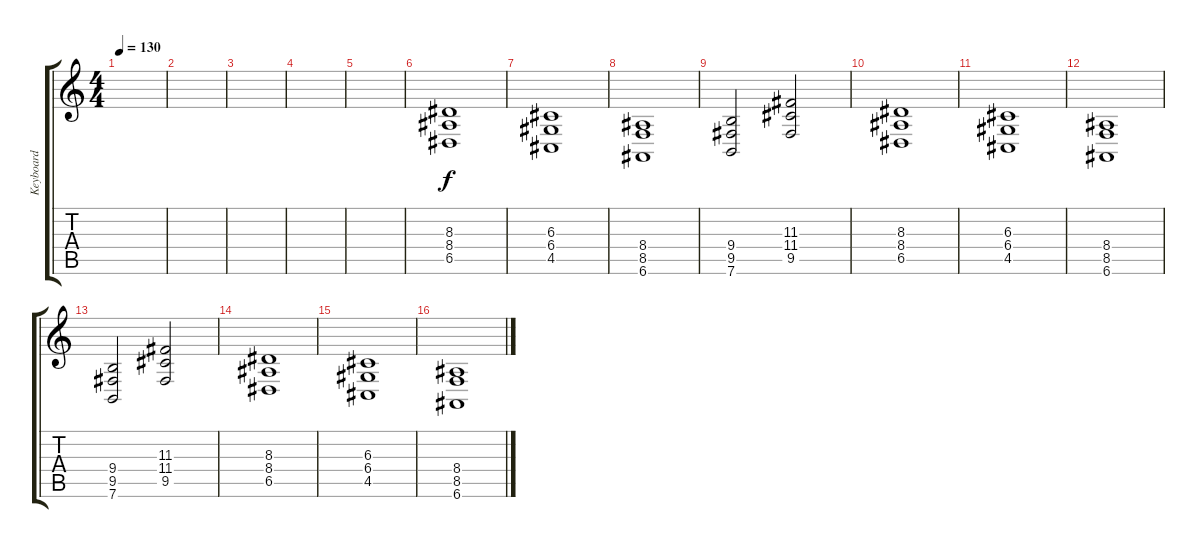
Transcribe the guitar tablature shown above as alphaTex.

\track ("Keyboard" "Keyboard") {instrument stringensemble1}
\staff {score tabs}
\tuning (E4 B3 G3 D3 A2 E2) {hide}
\ts (4 4)
\tempo 130
\clef g2
\ks c
|
|
|
|
|
(8.3 8.4 6.5).1 |
(6.3 6.4 4.5).1 |
(8.4 8.5 6.6).1 |
(9.4 9.5 7.6).2 (11.3 11.4 9.5).2 |
(8.3 8.4 6.5).1 |
(6.3 6.4 4.5).1 |
(8.4 8.5 6.6).1 |
(9.4 9.5 7.6).2 (11.3 11.4 9.5).2 |
(8.3 8.4 6.5).1 |
(6.3 6.4 4.5).1 |
(8.4 8.5 6.6).1
